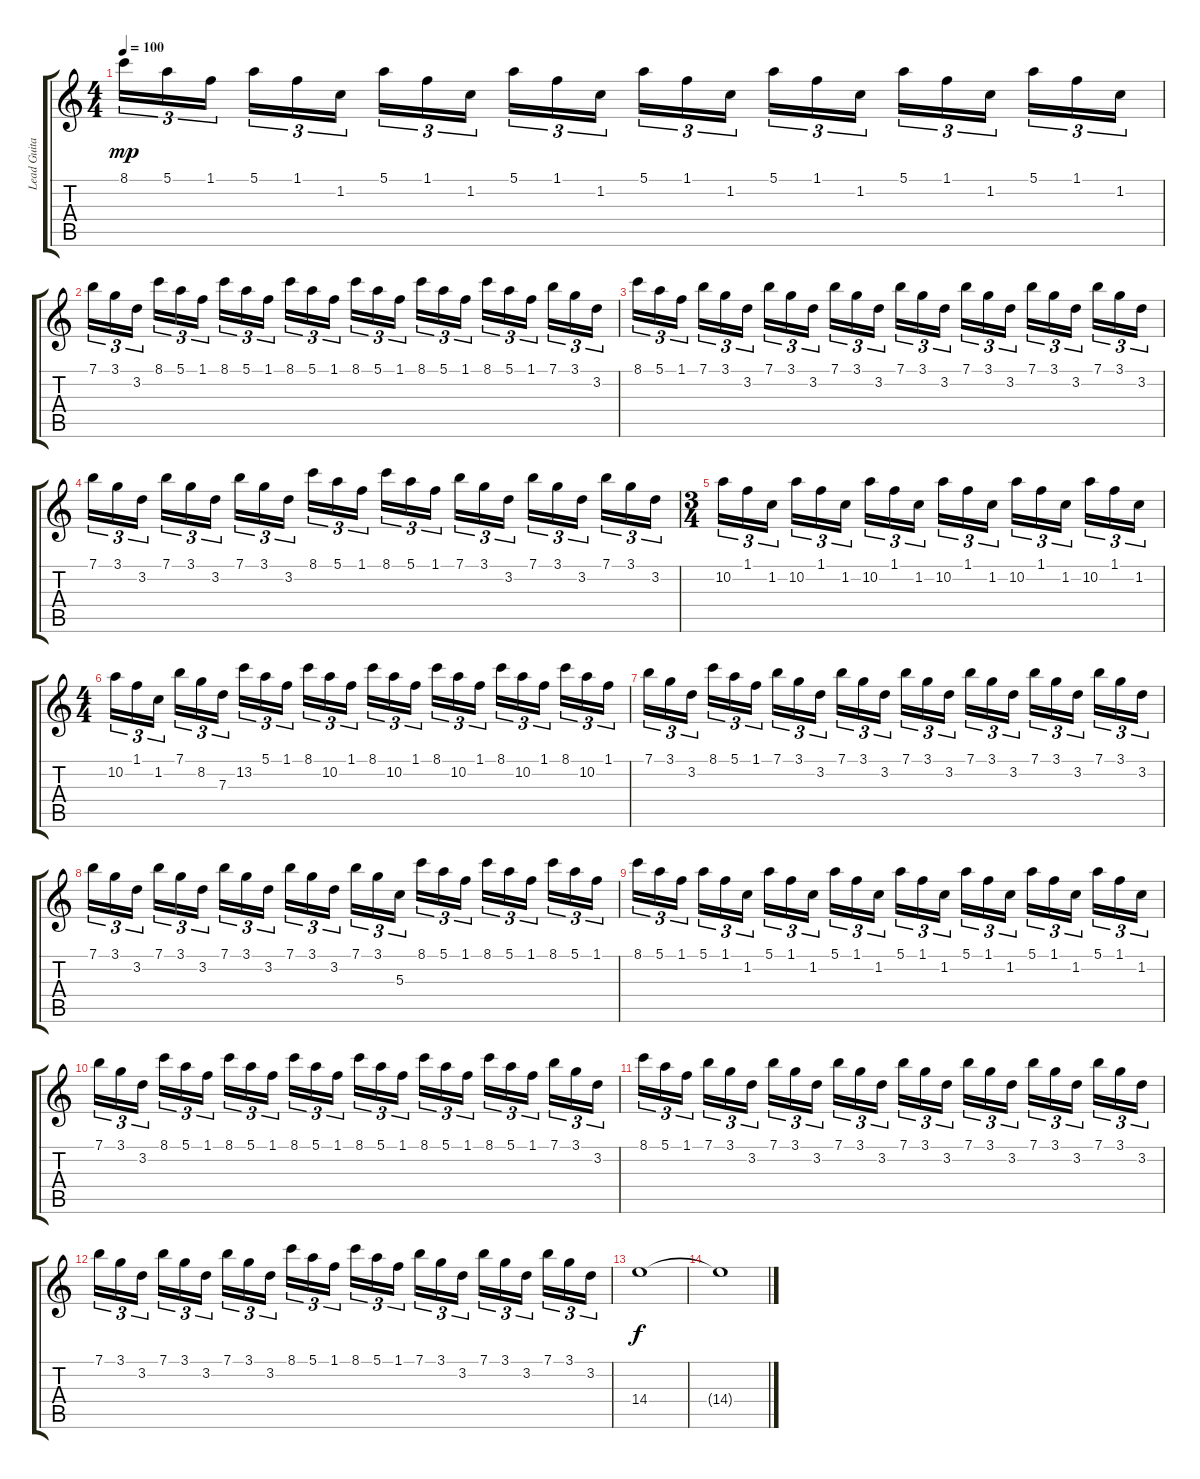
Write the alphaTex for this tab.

\track ("Lead Guitar" "Lead Guita") {instrument distortionguitar}
\staff {score tabs}
\tuning (E4 B3 G3 D3 A2 E2) {hide}
\ts (4 4)
\tempo 100
\clef g2
\ks c
8.1.16{tu (3 2) dy mp} 5.1.16{tu (3 2)} 1.1.16{tu (3 2)} 5.1.16{tu (3 2)} 1.1.16{tu (3 2)} 1.2.16{tu (3 2)} 5.1.16{tu (3 2)} 1.1.16{tu (3 2)} 1.2.16{tu (3 2)} 5.1.16{tu (3 2)} 1.1.16{tu (3 2)} 1.2.16{tu (3 2)} 5.1.16{tu (3 2)} 1.1.16{tu (3 2)} 1.2.16{tu (3 2)} 5.1.16{tu (3 2)} 1.1.16{tu (3 2)} 1.2.16{tu (3 2)} 5.1.16{tu (3 2)} 1.1.16{tu (3 2)} 1.2.16{tu (3 2)} 5.1.16{tu (3 2)} 1.1.16{tu (3 2)} 1.2.16{tu (3 2)} |
7.1.16{tu (3 2)} 3.1.16{tu (3 2)} 3.2.16{tu (3 2)} 8.1.16{tu (3 2)} 5.1.16{tu (3 2)} 1.1.16{tu (3 2)} 8.1.16{tu (3 2)} 5.1.16{tu (3 2)} 1.1.16{tu (3 2)} 8.1.16{tu (3 2)} 5.1.16{tu (3 2)} 1.1.16{tu (3 2)} 8.1.16{tu (3 2)} 5.1.16{tu (3 2)} 1.1.16{tu (3 2)} 8.1.16{tu (3 2)} 5.1.16{tu (3 2)} 1.1.16{tu (3 2)} 8.1.16{tu (3 2)} 5.1.16{tu (3 2)} 1.1.16{tu (3 2)} 7.1.16{tu (3 2)} 3.1.16{tu (3 2)} 3.2.16{tu (3 2)} |
8.1.16{tu (3 2)} 5.1.16{tu (3 2)} 1.1.16{tu (3 2)} 7.1.16{tu (3 2)} 3.1.16{tu (3 2)} 3.2.16{tu (3 2)} 7.1.16{tu (3 2)} 3.1.16{tu (3 2)} 3.2.16{tu (3 2)} 7.1.16{tu (3 2)} 3.1.16{tu (3 2)} 3.2.16{tu (3 2)} 7.1.16{tu (3 2)} 3.1.16{tu (3 2)} 3.2.16{tu (3 2)} 7.1.16{tu (3 2)} 3.1.16{tu (3 2)} 3.2.16{tu (3 2)} 7.1.16{tu (3 2)} 3.1.16{tu (3 2)} 3.2.16{tu (3 2)} 7.1.16{tu (3 2)} 3.1.16{tu (3 2)} 3.2.16{tu (3 2)} |
7.1.16{tu (3 2)} 3.1.16{tu (3 2)} 3.2.16{tu (3 2)} 7.1.16{tu (3 2)} 3.1.16{tu (3 2)} 3.2.16{tu (3 2)} 7.1.16{tu (3 2)} 3.1.16{tu (3 2)} 3.2.16{tu (3 2)} 8.1.16{tu (3 2)} 5.1.16{tu (3 2)} 1.1.16{tu (3 2)} 8.1.16{tu (3 2)} 5.1.16{tu (3 2)} 1.1.16{tu (3 2)} 7.1.16{tu (3 2)} 3.1.16{tu (3 2)} 3.2.16{tu (3 2)} 7.1.16{tu (3 2)} 3.1.16{tu (3 2)} 3.2.16{tu (3 2)} 7.1.16{tu (3 2)} 3.1.16{tu (3 2)} 3.2.16{tu (3 2)} |
\ts (3 4)
10.2.16{tu (3 2)} 1.1.16{tu (3 2)} 1.2.16{tu (3 2)} 10.2.16{tu (3 2)} 1.1.16{tu (3 2)} 1.2.16{tu (3 2)} 10.2.16{tu (3 2)} 1.1.16{tu (3 2)} 1.2.16{tu (3 2)} 10.2.16{tu (3 2)} 1.1.16{tu (3 2)} 1.2.16{tu (3 2)} 10.2.16{tu (3 2)} 1.1.16{tu (3 2)} 1.2.16{tu (3 2)} 10.2.16{tu (3 2)} 1.1.16{tu (3 2)} 1.2.16{tu (3 2)} |
\ts (4 4)
10.2.16{tu (3 2)} 1.1.16{tu (3 2)} 1.2.16{tu (3 2)} 7.1.16{tu (3 2)} 8.2.16{tu (3 2)} 7.3.16{tu (3 2)} 13.2.16{tu (3 2)} 5.1.16{tu (3 2)} 1.1.16{tu (3 2)} 8.1.16{tu (3 2)} 10.2.16{tu (3 2)} 1.1.16{tu (3 2)} 8.1.16{tu (3 2)} 10.2.16{tu (3 2)} 1.1.16{tu (3 2)} 8.1.16{tu (3 2)} 10.2.16{tu (3 2)} 1.1.16{tu (3 2)} 8.1.16{tu (3 2)} 10.2.16{tu (3 2)} 1.1.16{tu (3 2)} 8.1.16{tu (3 2)} 10.2.16{tu (3 2)} 1.1.16{tu (3 2)} |
7.1.16{tu (3 2)} 3.1.16{tu (3 2)} 3.2.16{tu (3 2)} 8.1.16{tu (3 2)} 5.1.16{tu (3 2)} 1.1.16{tu (3 2)} 7.1.16{tu (3 2)} 3.1.16{tu (3 2)} 3.2.16{tu (3 2)} 7.1.16{tu (3 2)} 3.1.16{tu (3 2)} 3.2.16{tu (3 2)} 7.1.16{tu (3 2)} 3.1.16{tu (3 2)} 3.2.16{tu (3 2)} 7.1.16{tu (3 2)} 3.1.16{tu (3 2)} 3.2.16{tu (3 2)} 7.1.16{tu (3 2)} 3.1.16{tu (3 2)} 3.2.16{tu (3 2)} 7.1.16{tu (3 2)} 3.1.16{tu (3 2)} 3.2.16{tu (3 2)} |
7.1.16{tu (3 2)} 3.1.16{tu (3 2)} 3.2.16{tu (3 2)} 7.1.16{tu (3 2)} 3.1.16{tu (3 2)} 3.2.16{tu (3 2)} 7.1.16{tu (3 2)} 3.1.16{tu (3 2)} 3.2.16{tu (3 2)} 7.1.16{tu (3 2)} 3.1.16{tu (3 2)} 3.2.16{tu (3 2)} 7.1.16{tu (3 2)} 3.1.16{tu (3 2)} 5.3.16{tu (3 2)} 8.1.16{tu (3 2)} 5.1.16{tu (3 2)} 1.1.16{tu (3 2)} 8.1.16{tu (3 2)} 5.1.16{tu (3 2)} 1.1.16{tu (3 2)} 8.1.16{tu (3 2)} 5.1.16{tu (3 2)} 1.1.16{tu (3 2)} |
8.1.16{tu (3 2)} 5.1.16{tu (3 2)} 1.1.16{tu (3 2)} 5.1.16{tu (3 2)} 1.1.16{tu (3 2)} 1.2.16{tu (3 2)} 5.1.16{tu (3 2)} 1.1.16{tu (3 2)} 1.2.16{tu (3 2)} 5.1.16{tu (3 2)} 1.1.16{tu (3 2)} 1.2.16{tu (3 2)} 5.1.16{tu (3 2)} 1.1.16{tu (3 2)} 1.2.16{tu (3 2)} 5.1.16{tu (3 2)} 1.1.16{tu (3 2)} 1.2.16{tu (3 2)} 5.1.16{tu (3 2)} 1.1.16{tu (3 2)} 1.2.16{tu (3 2)} 5.1.16{tu (3 2)} 1.1.16{tu (3 2)} 1.2.16{tu (3 2)} |
7.1.16{tu (3 2)} 3.1.16{tu (3 2)} 3.2.16{tu (3 2)} 8.1.16{tu (3 2)} 5.1.16{tu (3 2)} 1.1.16{tu (3 2)} 8.1.16{tu (3 2)} 5.1.16{tu (3 2)} 1.1.16{tu (3 2)} 8.1.16{tu (3 2)} 5.1.16{tu (3 2)} 1.1.16{tu (3 2)} 8.1.16{tu (3 2)} 5.1.16{tu (3 2)} 1.1.16{tu (3 2)} 8.1.16{tu (3 2)} 5.1.16{tu (3 2)} 1.1.16{tu (3 2)} 8.1.16{tu (3 2)} 5.1.16{tu (3 2)} 1.1.16{tu (3 2)} 7.1.16{tu (3 2)} 3.1.16{tu (3 2)} 3.2.16{tu (3 2)} |
8.1.16{tu (3 2)} 5.1.16{tu (3 2)} 1.1.16{tu (3 2)} 7.1.16{tu (3 2)} 3.1.16{tu (3 2)} 3.2.16{tu (3 2)} 7.1.16{tu (3 2)} 3.1.16{tu (3 2)} 3.2.16{tu (3 2)} 7.1.16{tu (3 2)} 3.1.16{tu (3 2)} 3.2.16{tu (3 2)} 7.1.16{tu (3 2)} 3.1.16{tu (3 2)} 3.2.16{tu (3 2)} 7.1.16{tu (3 2)} 3.1.16{tu (3 2)} 3.2.16{tu (3 2)} 7.1.16{tu (3 2)} 3.1.16{tu (3 2)} 3.2.16{tu (3 2)} 7.1.16{tu (3 2)} 3.1.16{tu (3 2)} 3.2.16{tu (3 2)} |
7.1.16{tu (3 2)} 3.1.16{tu (3 2)} 3.2.16{tu (3 2)} 7.1.16{tu (3 2)} 3.1.16{tu (3 2)} 3.2.16{tu (3 2)} 7.1.16{tu (3 2)} 3.1.16{tu (3 2)} 3.2.16{tu (3 2)} 8.1.16{tu (3 2)} 5.1.16{tu (3 2)} 1.1.16{tu (3 2)} 8.1.16{tu (3 2)} 5.1.16{tu (3 2)} 1.1.16{tu (3 2)} 7.1.16{tu (3 2)} 3.1.16{tu (3 2)} 3.2.16{tu (3 2)} 7.1.16{tu (3 2)} 3.1.16{tu (3 2)} 3.2.16{tu (3 2)} 7.1.16{tu (3 2)} 3.1.16{tu (3 2)} 3.2.16{tu (3 2)} |
14.4.1{dy f} |
14.4{t}.1
